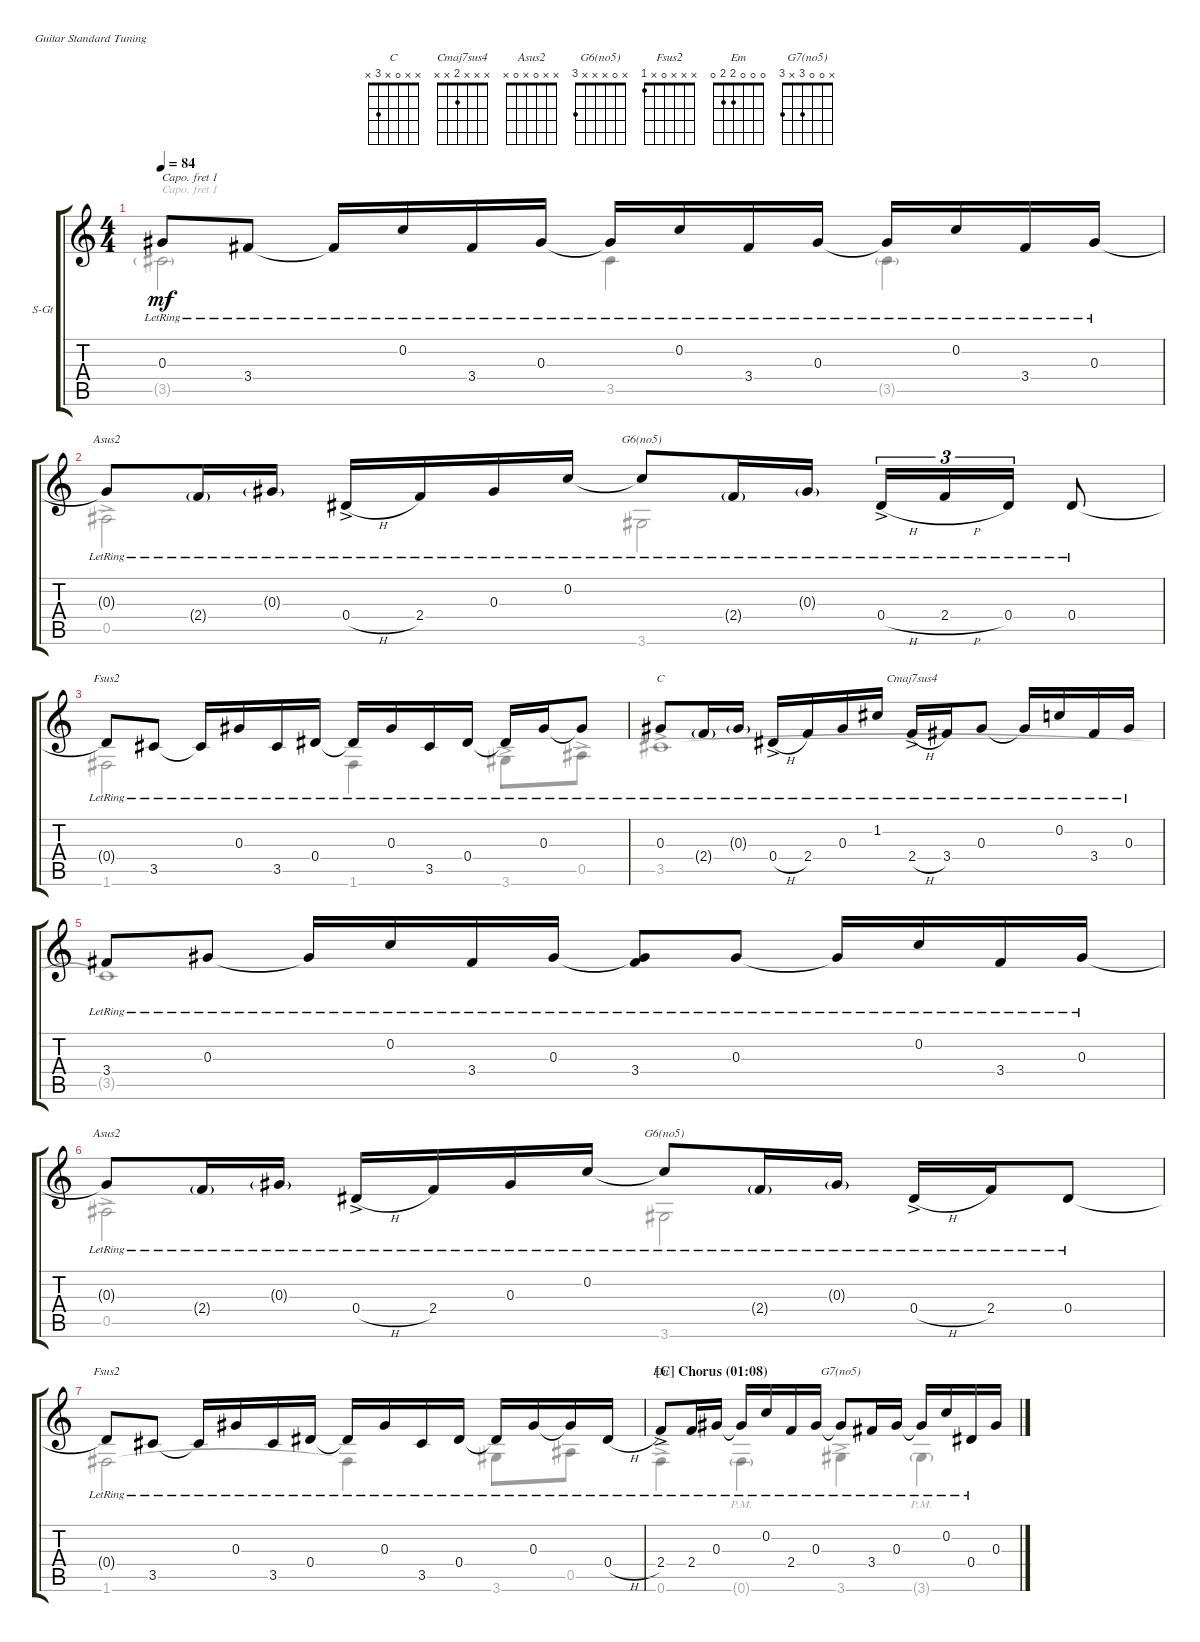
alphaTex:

\defaultSystemsLayout 4
\bracketExtendMode groupsimilarinstruments
\firstSystemTrackNameOrientation horizontal
\otherSystemsTrackNameOrientation horizontal
\defaultBarNumberDisplay FirstOfSystem
\track ("Steel Guitar" "S-Gt") {instrument acousticguitarsteel}
\staff {score tabs}
\capo 1
\tuning (E4 B3 G3 D3 A2 E2)
\chord ("C" x x 0 x 3 x)
\chord ("Cmaj7sus4" x x x 2 x x)
\chord ("Asus2" x x 0 x 0 x)
\chord ("G6(no5)" x 0 x x x 3)
\chord ("Fsus2" x x x 0 x 1)
\chord ("Em" 0 0 0 2 2 0)
\chord ("G7(no5)" x 0 0 3 x 3)
\voice
\ts (4 4)
\tempo 84
\clef g2
\scale
0.316578
\ks c
0.3{lr t}.8{dy mf} 3.4{lr}.8 3.4{lr t}.16 0.2{lr}.16 3.4{lr}.16 0.3{lr}.16 0.3{lr t}.16 0.2{lr}.16 3.4{lr}.16 0.3{lr}.16 0.3{lr t}.16 0.2{lr}.16 3.4{lr}.16 0.3{lr}.16 |
\scale
0.40567 0.3{lr t}.8{ch "Asus2"} 2.4{g lr}.16 0.3{g lr}.16 0.4{h ac lr}.16 2.4{lr}.16 0.3{lr}.16 0.2{lr}.16 0.2{lr t}.8{ch "G6(no5)"} 2.4{g lr}.16 0.3{g lr}.16 0.4{h ac lr}.16{tu (3 2)} 2.4{h lr}.16{tu (3 2)} 0.4{lr}.16{tu (3 2)} 0.4{lr}.8 |
\scale
0.28671 0.4{lr t}.8{ch "Fsus2"} 3.5{lr}.8 3.5{lr t}.16 0.3{lr}.16 3.5{lr}.16 0.4{lr}.16 0.4{lr t}.16 0.3{lr}.16 3.5{lr}.16 0.4{lr}.16 0.4{lr t}.16 0.3{lr}.16 0.3{lr t}.8 |
\scale
0.307863 0.3{lr}.8{ch "C"} 2.4{g lr}.16 0.3{g lr}.16 0.4{h ac lr}.16 2.4{lr}.16 0.3{lr}.16 1.2{lr}.16 2.4{h ac lr}.16{ch "Cmaj7sus4"} 3.4{lr}.16 0.3{lr}.8 0.3{lr t}.16 0.2{lr}.16 3.4{lr}.16 0.3{lr}.16 |
\scale
0.349514 3.4{lr}.8 0.3{lr}.8 0.3{lr t}.16 0.2{lr}.16 3.4{lr}.16 0.3{lr}.16 (0.3{lr t} 3.4).8 0.3{lr}.8 0.3{lr t}.16 0.2{lr}.16 3.4{lr}.16 0.3{lr}.16 |
\scale
0.326734 0.3{lr t}.8{ch "Asus2"} 2.4{g lr}.16 0.3{g lr}.16 0.4{h ac lr}.16 2.4{lr}.16 0.3{lr}.16 0.2{lr}.16 0.2{lr t}.8{ch "G6(no5)"} 2.4{g lr}.16 0.3{g lr}.16 0.4{h ac lr}.16 2.4{lr}.16 0.4{lr}.8 |
\scale
0.323734 0.4{lr t}.8{ch "Fsus2"} 3.5{lr}.8 3.5{lr t}.16 0.3{lr}.16 3.5{lr}.16 0.4{lr}.16 0.4{lr t}.16 0.3{lr}.16 3.5{lr}.16 0.4{lr}.16 0.4{lr t}.16 0.3{lr}.16 0.3{lr t}.16 0.4{h lr}.16 |
\section ("C" "Chorus (01:08)")
\scale
0.359499 2.4{ac lr}.8{ch "Em"} 2.4{lr}.16 0.3{lr}.16 0.3{lr t}.16 0.2{lr}.16 2.4{lr}.16 0.3{lr}.16 0.3{lr t}.8{ch "G7(no5)"} 3.4{lr}.16 0.3{lr}.16 0.3{lr t}.16 0.2{lr}.16 0.4{lr}.16 0.3.16
\voice
\clef g2
\ottava regular
\simile none
\scale
0.316578
\ks c
3.5{g}.2{dy mf} 3.5.4 3.5{g}.4 |
\scale
0.40567 0.5{ac}.2 3.6.2 |
\scale
0.28671 1.6.2 1.6.4 3.6{ac}.8 0.5{ac}.8 |
\scale
0.307863 3.5{ac}.1 |
\scale
0.349514 3.5{t}.1 |
\scale
0.326734 0.5{ac}.2 3.6.2 |
\scale
0.323734 1.6.2 1.6{t}.4 3.6.8 0.5.8 |
\scale
0.359499 0.6{ac}.4 0.6{g pm}.4 3.6{ac}.4 3.6{g pm}.4
